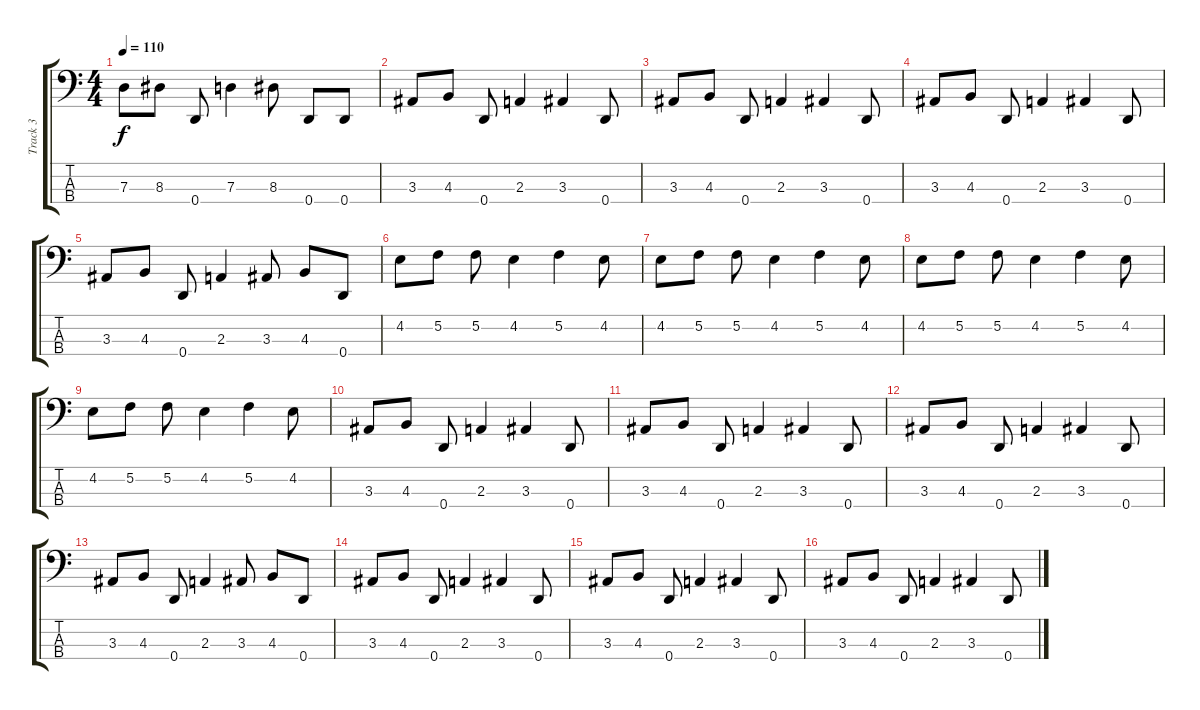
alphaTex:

\track ("Track 3" "Track 3") {instrument electricbassfinger}
\staff {score tabs}
\tuning (F2 C2 G1 D1) {hide}
\ts (4 4)
\tempo 110
\clef f4
\ks c
7.3.8{dy f} 8.3.8 0.4.8 7.3.4 8.3.8 0.4.8 0.4.8 |
3.3.8 4.3.8 0.4.8 2.3.4 3.3.4 0.4.8 |
3.3.8 4.3.8 0.4.8 2.3.4 3.3.4 0.4.8 |
3.3.8 4.3.8 0.4.8 2.3.4 3.3.4 0.4.8 |
3.3.8 4.3.8 0.4.8 2.3.4 3.3.8 4.3.8 0.4.8 |
4.2.8 5.2.8 5.2.8 4.2.4 5.2.4 4.2.8 |
4.2.8 5.2.8 5.2.8 4.2.4 5.2.4 4.2.8 |
4.2.8 5.2.8 5.2.8 4.2.4 5.2.4 4.2.8 |
4.2.8 5.2.8 5.2.8 4.2.4 5.2.4 4.2.8 |
3.3.8 4.3.8 0.4.8 2.3.4 3.3.4 0.4.8 |
3.3.8 4.3.8 0.4.8 2.3.4 3.3.4 0.4.8 |
3.3.8 4.3.8 0.4.8 2.3.4 3.3.4 0.4.8 |
3.3.8 4.3.8 0.4.8 2.3.4 3.3.8 4.3.8 0.4.8 |
3.3.8 4.3.8 0.4.8 2.3.4 3.3.4 0.4.8 |
3.3.8 4.3.8 0.4.8 2.3.4 3.3.4 0.4.8 |
3.3.8 4.3.8 0.4.8 2.3.4 3.3.4 0.4.8
